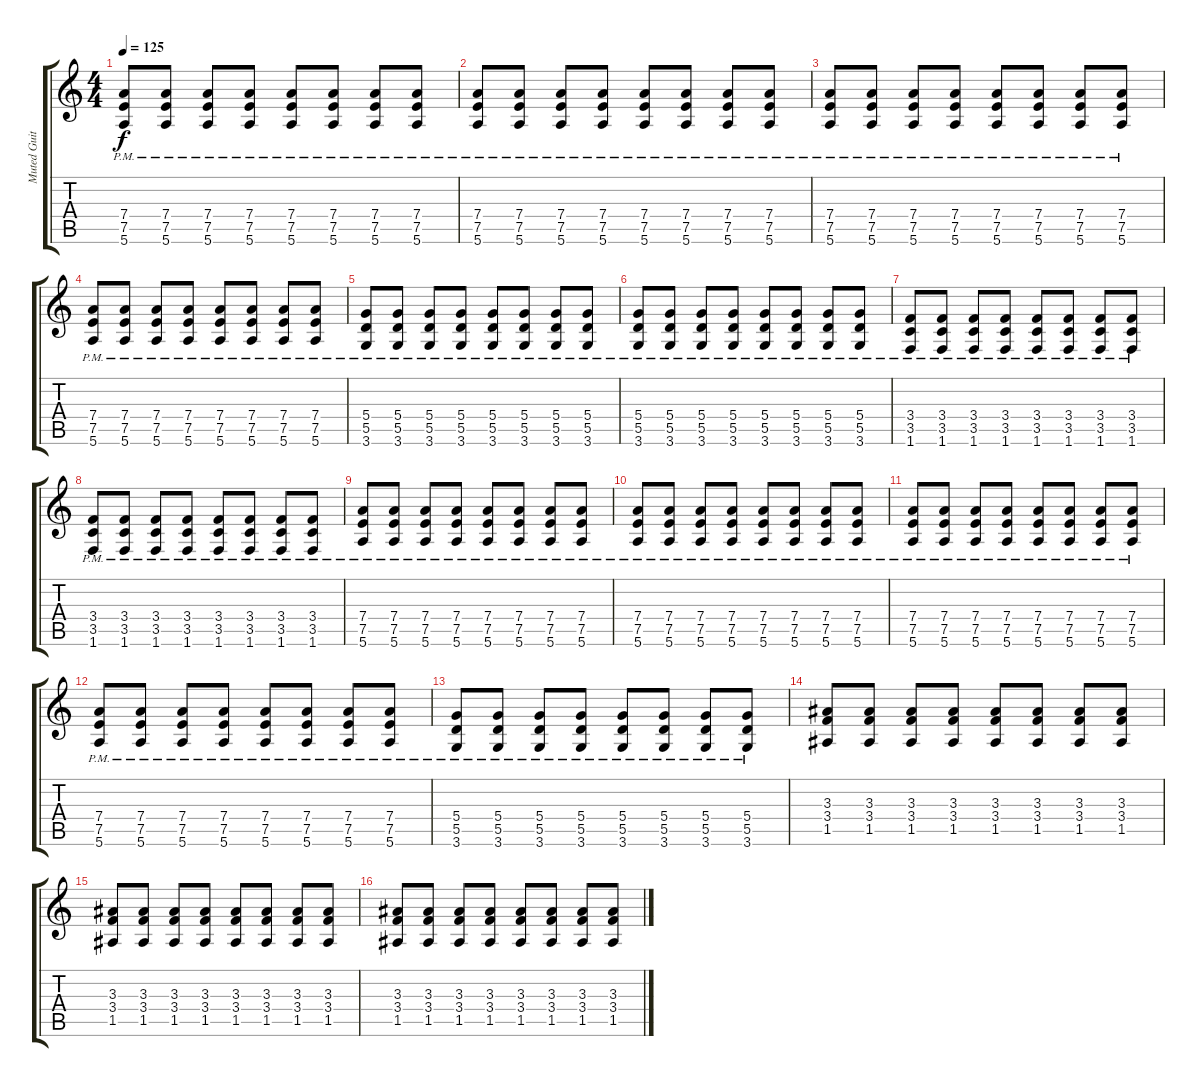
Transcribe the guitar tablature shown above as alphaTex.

\track ("Muted Guitar" "Muted Guit") {instrument electricguitarmuted}
\staff {score tabs}
\tuning (E4 B3 G3 D3 A2 E2) {hide}
\ts (4 4)
\tempo 125
\clef g2
\ks c
(7.4{pm} 7.5{pm} 5.6{pm}).8{dy f balance 8 instrument electricguitarmuted} (7.4{pm} 7.5{pm} 5.6{pm}).8 (7.4{pm} 7.5{pm} 5.6{pm}).8 (7.4{pm} 7.5{pm} 5.6{pm}).8 (7.4{pm} 7.5{pm} 5.6{pm}).8 (7.4{pm} 7.5{pm} 5.6{pm}).8 (7.4{pm} 7.5{pm} 5.6{pm}).8 (7.4{pm} 7.5{pm} 5.6{pm}).8 |
(7.4{pm} 7.5{pm} 5.6{pm}).8 (7.4{pm} 7.5{pm} 5.6{pm}).8 (7.4{pm} 7.5{pm} 5.6{pm}).8 (7.4{pm} 7.5{pm} 5.6{pm}).8 (7.4{pm} 7.5{pm} 5.6{pm}).8 (7.4{pm} 7.5{pm} 5.6{pm}).8 (7.4{pm} 7.5{pm} 5.6{pm}).8 (7.4{pm} 7.5{pm} 5.6{pm}).8 |
(7.4{pm} 7.5{pm} 5.6{pm}).8 (7.4{pm} 7.5{pm} 5.6{pm}).8 (7.4{pm} 7.5{pm} 5.6{pm}).8 (7.4{pm} 7.5{pm} 5.6{pm}).8 (7.4{pm} 7.5{pm} 5.6{pm}).8 (7.4{pm} 7.5{pm} 5.6{pm}).8 (7.4{pm} 7.5{pm} 5.6{pm}).8 (7.4{pm} 7.5{pm} 5.6{pm}).8 |
(7.4{pm} 7.5{pm} 5.6{pm}).8 (7.4{pm} 7.5{pm} 5.6{pm}).8 (7.4{pm} 7.5{pm} 5.6{pm}).8 (7.4{pm} 7.5{pm} 5.6{pm}).8 (7.4{pm} 7.5{pm} 5.6{pm}).8 (7.4{pm} 7.5{pm} 5.6{pm}).8 (7.4{pm} 7.5{pm} 5.6{pm}).8 (7.4{pm} 7.5{pm} 5.6{pm}).8 |
(5.4{pm} 5.5{pm} 3.6{pm}).8 (5.4{pm} 5.5{pm} 3.6{pm}).8 (5.4{pm} 5.5{pm} 3.6{pm}).8 (5.4{pm} 5.5{pm} 3.6{pm}).8 (5.4{pm} 5.5{pm} 3.6{pm}).8 (5.4{pm} 5.5{pm} 3.6{pm}).8 (5.4{pm} 5.5{pm} 3.6{pm}).8 (5.4{pm} 5.5{pm} 3.6{pm}).8 |
(5.4{pm} 5.5{pm} 3.6{pm}).8 (5.4{pm} 5.5{pm} 3.6{pm}).8 (5.4{pm} 5.5{pm} 3.6{pm}).8 (5.4{pm} 5.5{pm} 3.6{pm}).8 (5.4{pm} 5.5{pm} 3.6{pm}).8 (5.4{pm} 5.5{pm} 3.6{pm}).8 (5.4{pm} 5.5{pm} 3.6{pm}).8 (5.4{pm} 5.5{pm} 3.6{pm}).8 |
(3.4{pm} 3.5{pm} 1.6{pm}).8 (3.4{pm} 3.5{pm} 1.6{pm}).8 (3.4{pm} 3.5{pm} 1.6{pm}).8 (3.4{pm} 3.5{pm} 1.6{pm}).8 (3.4{pm} 3.5{pm} 1.6{pm}).8 (3.4{pm} 3.5{pm} 1.6{pm}).8 (3.4{pm} 3.5{pm} 1.6{pm}).8 (3.4{pm} 3.5{pm} 1.6{pm}).8 |
(3.4{pm} 3.5{pm} 1.6{pm}).8 (3.4{pm} 3.5{pm} 1.6{pm}).8 (3.4{pm} 3.5{pm} 1.6{pm}).8 (3.4{pm} 3.5{pm} 1.6{pm}).8 (3.4{pm} 3.5{pm} 1.6{pm}).8 (3.4{pm} 3.5{pm} 1.6{pm}).8 (3.4{pm} 3.5{pm} 1.6{pm}).8 (3.4{pm} 3.5{pm} 1.6{pm}).8 |
(7.4{pm} 7.5{pm} 5.6{pm}).8 (7.4{pm} 7.5{pm} 5.6{pm}).8 (7.4{pm} 7.5{pm} 5.6{pm}).8 (7.4{pm} 7.5{pm} 5.6{pm}).8 (7.4{pm} 7.5{pm} 5.6{pm}).8 (7.4{pm} 7.5{pm} 5.6{pm}).8 (7.4{pm} 7.5{pm} 5.6{pm}).8 (7.4{pm} 7.5{pm} 5.6{pm}).8 |
(7.4{pm} 7.5{pm} 5.6{pm}).8 (7.4{pm} 7.5{pm} 5.6{pm}).8 (7.4{pm} 7.5{pm} 5.6{pm}).8 (7.4{pm} 7.5{pm} 5.6{pm}).8 (7.4{pm} 7.5{pm} 5.6{pm}).8 (7.4{pm} 7.5{pm} 5.6{pm}).8 (7.4{pm} 7.5{pm} 5.6{pm}).8 (7.4{pm} 7.5{pm} 5.6{pm}).8 |
(7.4{pm} 7.5{pm} 5.6{pm}).8 (7.4{pm} 7.5{pm} 5.6{pm}).8 (7.4{pm} 7.5{pm} 5.6{pm}).8 (7.4{pm} 7.5{pm} 5.6{pm}).8 (7.4{pm} 7.5{pm} 5.6{pm}).8 (7.4{pm} 7.5{pm} 5.6{pm}).8 (7.4{pm} 7.5{pm} 5.6{pm}).8 (7.4{pm} 7.5{pm} 5.6{pm}).8 |
(7.4{pm} 7.5{pm} 5.6{pm}).8 (7.4{pm} 7.5{pm} 5.6{pm}).8 (7.4{pm} 7.5{pm} 5.6{pm}).8 (7.4{pm} 7.5{pm} 5.6{pm}).8 (7.4{pm} 7.5{pm} 5.6{pm}).8 (7.4{pm} 7.5{pm} 5.6{pm}).8 (7.4{pm} 7.5{pm} 5.6{pm}).8 (7.4{pm} 7.5{pm} 5.6{pm}).8 |
(5.4{pm} 5.5{pm} 3.6{pm}).8 (5.4{pm} 5.5{pm} 3.6{pm}).8 (5.4{pm} 5.5{pm} 3.6{pm}).8 (5.4{pm} 5.5{pm} 3.6{pm}).8 (5.4{pm} 5.5{pm} 3.6{pm}).8 (5.4{pm} 5.5{pm} 3.6{pm}).8 (5.4{pm} 5.5{pm} 3.6{pm}).8 (5.4{pm} 5.5{pm} 3.6{pm}).8 |
(3.3 3.4 1.5).8 (3.3 3.4 1.5).8 (3.3 3.4 1.5).8 (3.3 3.4 1.5).8 (3.3 3.4 1.5).8 (3.3 3.4 1.5).8 (3.3 3.4 1.5).8 (3.3 3.4 1.5).8 |
(3.3 3.4 1.5).8 (3.3 3.4 1.5).8 (3.3 3.4 1.5).8 (3.3 3.4 1.5).8 (3.3 3.4 1.5).8 (3.3 3.4 1.5).8 (3.3 3.4 1.5).8 (3.3 3.4 1.5).8 |
(3.3 3.4 1.5).8 (3.3 3.4 1.5).8 (3.3 3.4 1.5).8 (3.3 3.4 1.5).8 (3.3 3.4 1.5).8 (3.3 3.4 1.5).8 (3.3 3.4 1.5).8 (3.3 3.4 1.5).8
